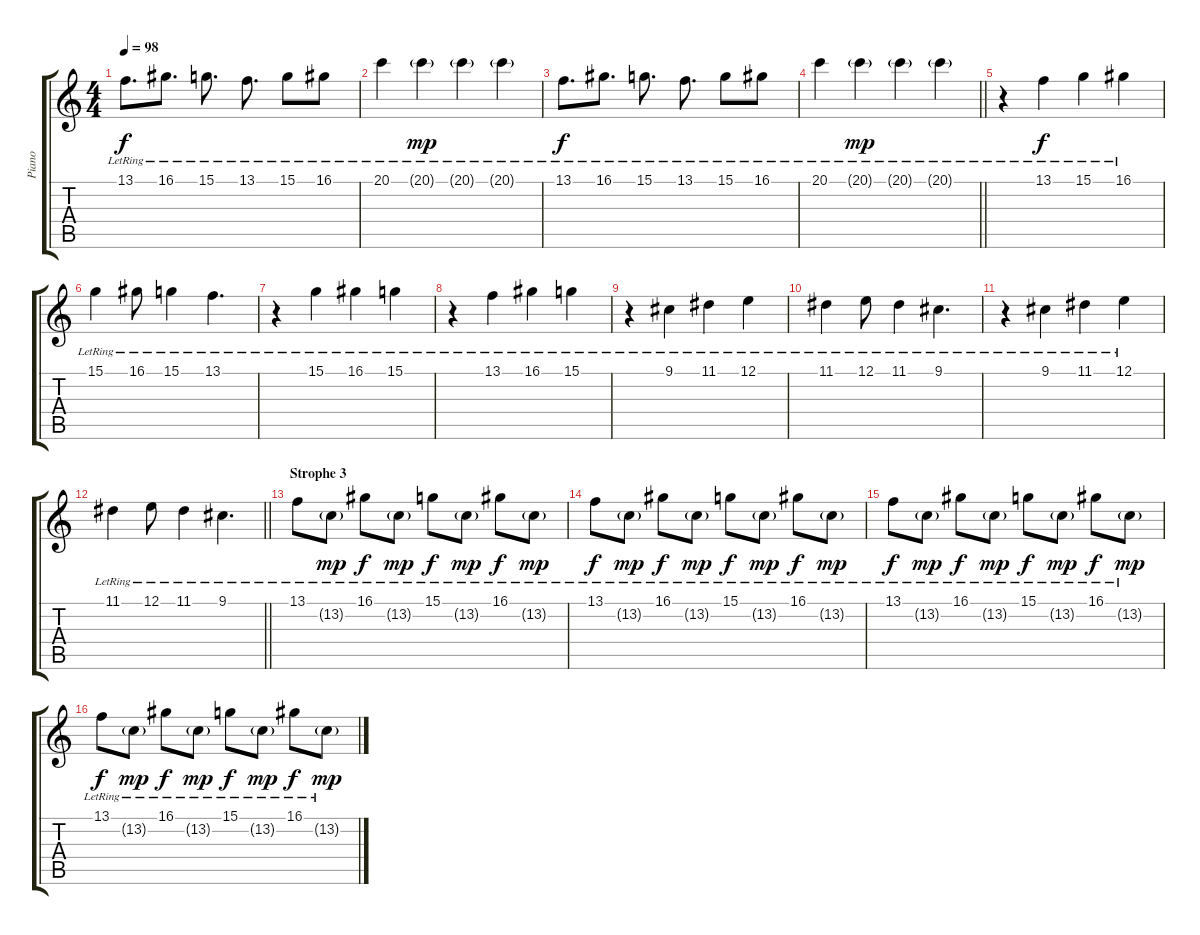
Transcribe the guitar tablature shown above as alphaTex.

\track ("Piano" "Piano") {instrument acousticgrandpiano}
\staff {score tabs}
\tuning (E4 B3 G3 D3 A2 E2) {hide}
\ts (4 4)
\tempo 98
\clef g2
\ks c
13.1{lr}.8{d dy f} 16.1{lr}.8{d} 15.1{lr}.8{d} 13.1{lr}.8{d} 15.1{lr}.8 16.1{lr}.8 |
20.1{lr}.4 20.1{g lr}.4{dy mp} 20.1{g lr}.4 20.1{g lr}.4 |
13.1{lr}.8{d dy f} 16.1{lr}.8{d} 15.1{lr}.8{d} 13.1{lr}.8{d} 15.1{lr}.8 16.1{lr}.8 |
\barLineRight lightlight
20.1{lr}.4 20.1{g lr}.4{dy mp} 20.1{g lr}.4 20.1{g lr}.4 |
r.4 13.1{lr}.4{dy f} 15.1{lr}.4 16.1{lr}.4 |
15.1{lr}.4 16.1{lr}.8 15.1{lr}.4 13.1{lr}.4{d} |
r.4 15.1{lr}.4 16.1{lr}.4 15.1{lr}.4 |
r.4 13.1{lr}.4 16.1{lr}.4 15.1{lr}.4 |
r.4 9.1{lr}.4 11.1{lr}.4 12.1{lr}.4 |
11.1{lr}.4 12.1{lr}.8 11.1{lr}.4 9.1{lr}.4{d} |
r.4 9.1{lr}.4 11.1{lr}.4 12.1{lr}.4 |
\barLineRight lightlight
11.1{lr}.4 12.1{lr}.8 11.1{lr}.4 9.1{lr}.4{d} |
\section ("" "Strophe 3")
13.1{lr}.8 13.2{g lr}.8{dy mp} 16.1{lr}.8{dy f} 13.2{g lr}.8{dy mp} 15.1{lr}.8{dy f} 13.2{g lr}.8{dy mp} 16.1{lr}.8{dy f} 13.2{g lr}.8{dy mp} |
13.1{lr}.8{dy f} 13.2{g lr}.8{dy mp} 16.1{lr}.8{dy f} 13.2{g lr}.8{dy mp} 15.1{lr}.8{dy f} 13.2{g lr}.8{dy mp} 16.1{lr}.8{dy f} 13.2{g lr}.8{dy mp} |
13.1{lr}.8{dy f} 13.2{g lr}.8{dy mp} 16.1{lr}.8{dy f} 13.2{g lr}.8{dy mp} 15.1{lr}.8{dy f} 13.2{g lr}.8{dy mp} 16.1{lr}.8{dy f} 13.2{g lr}.8{dy mp} |
13.1{lr}.8{dy f} 13.2{g lr}.8{dy mp} 16.1{lr}.8{dy f} 13.2{g lr}.8{dy mp} 15.1{lr}.8{dy f} 13.2{g lr}.8{dy mp} 16.1{lr}.8{dy f} 13.2{g lr}.8{dy mp}
